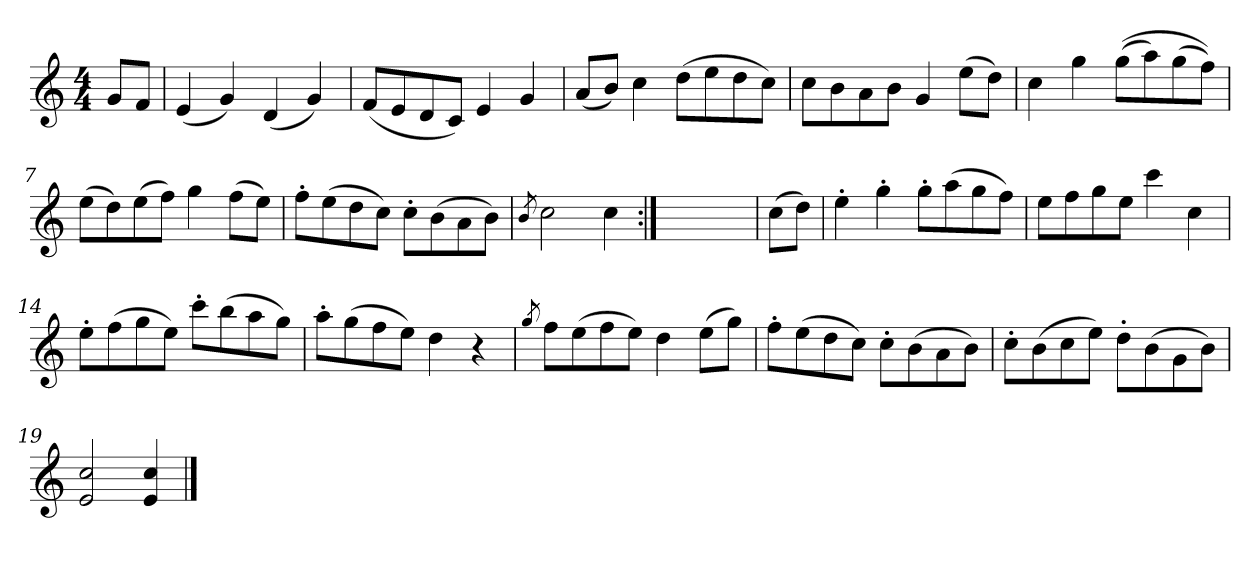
**kern
*part1
*staff1
*clefG2
*k[]
*M4/4
=1
8g/L
8f/J
=2
(<4e/
4g/)
(<4d/
4g/)
=3
(<8f/L
8e/
8d/
8c/J)
4e/
4g/
=4
(<8a/L
8b/J)
4cc\
(>8dd\L
8ee\
8dd\
8cc\J)
=5
8cc\L
8b\
8a\
8b\J
4g/
(>8ee\L
8dd\J)
=6
4cc\
4gg\
(>(>8gg\L
8aa\)
(>8gg\
8ff\J))
=7
(>8ee\L
8dd\)
(>8ee\
8ff\J)
4gg\
(>8ff\L
8ee\J)
!!LO:LB:g=z
=8
8ff'\L
(>8ee\
8dd\
8cc\J)
8cc'\L
(>8b\
8a\
8b\J)
=9
8qb/
2cc\
4cc\
=10:|!
1ryy
=11
(>8cc\L
8dd\J)
=12
4ee'\
4gg'\
8gg'\L
(>8aa\
8gg\
8ff\J)
=13
8ee\L
8ff\
8gg\
8ee\J
4ccc\
4cc\
=14
8ee'\L
(>8ff\
8gg\
8ee\J)
8ccc'\L
(>8bb\
8aa\
8gg\J)
=15
8aa'\L
(>8gg\
8ff\
8ee\J)
4dd\
4r
!!LO:LB:g=z
=16
8qgg/
8ff\L
(>8ee\
8ff\
8ee\J)
4dd\
(>8ee\L
8gg\J)
=17
8ff'\L
(>8ee\
8dd\
8cc\J)
8cc'\L
(>8b\
8a\
8b\J)
=18
8cc'\L
(>8b\
8cc\
8ee\J)
8dd'\L
(>8b\
8g\
8b\J)
=19
2e/ 2cc/
4e/ 4cc/
==
*-
